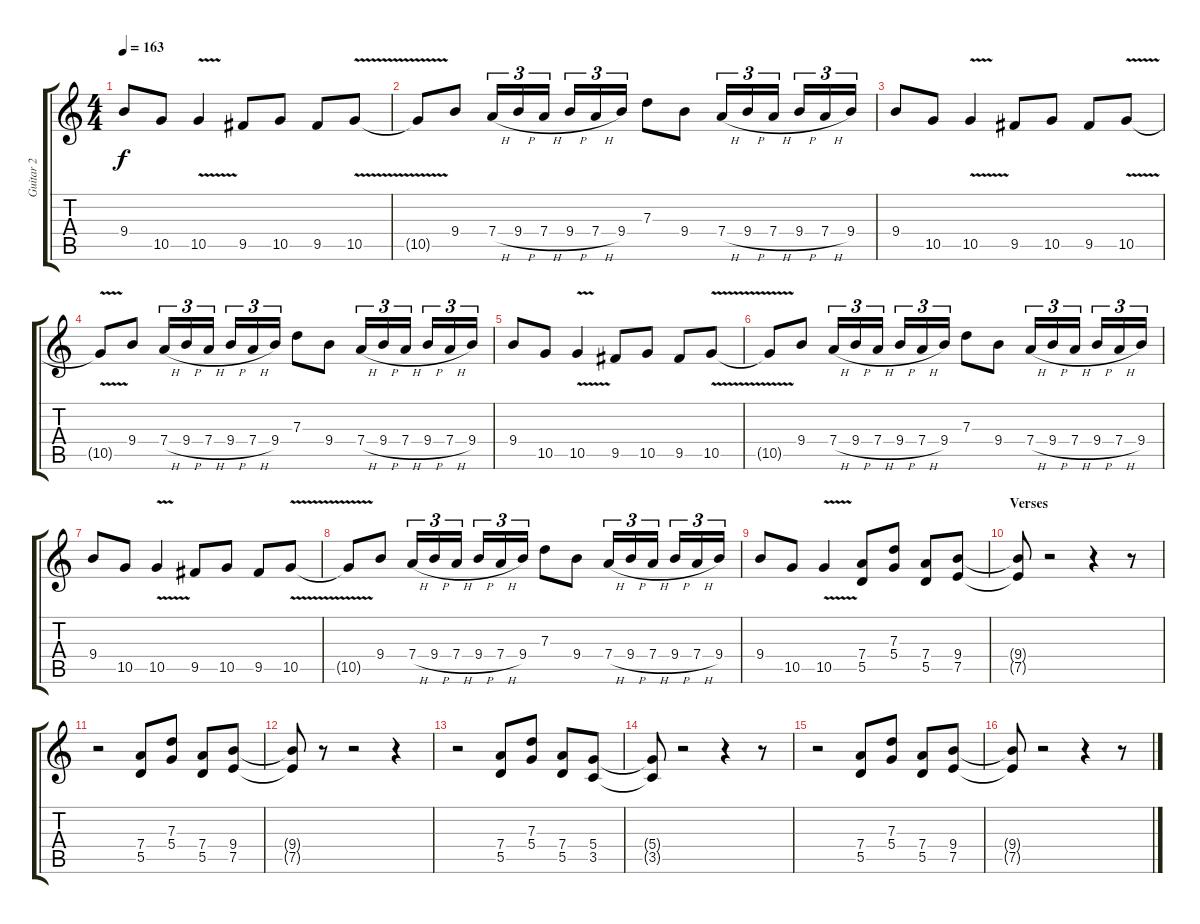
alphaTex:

\track ("Guitar 2" "Guitar 2") {instrument distortionguitar}
\staff {score tabs}
\tuning (E4 B3 G3 D3 A2 E2) {hide}
\ts (4 4)
\tempo 163
\clef g2
\ks c
9.4.8{dy f} 10.5.8 10.5{v}.4 9.5.8 10.5.8 9.5.8 10.5{v}.8 |
10.5{t}.8 9.4.8 7.4{h}.16{tu (3 2)} 9.4{h}.16{tu (3 2)} 7.4{h}.16{tu (3 2)} 9.4{h}.16{tu (3 2)} 7.4{h}.16{tu (3 2)} 9.4.16{tu (3 2)} 7.3.8 9.4.8 7.4{h}.16{tu (3 2)} 9.4{h}.16{tu (3 2)} 7.4{h}.16{tu (3 2)} 9.4{h}.16{tu (3 2)} 7.4{h}.16{tu (3 2)} 9.4.16{tu (3 2)} |
9.4.8 10.5.8 10.5{v}.4 9.5.8 10.5.8 9.5.8 10.5{v}.8 |
10.5{t}.8 9.4.8 7.4{h}.16{tu (3 2)} 9.4{h}.16{tu (3 2)} 7.4{h}.16{tu (3 2)} 9.4{h}.16{tu (3 2)} 7.4{h}.16{tu (3 2)} 9.4.16{tu (3 2)} 7.3.8 9.4.8 7.4{h}.16{tu (3 2)} 9.4{h}.16{tu (3 2)} 7.4{h}.16{tu (3 2)} 9.4{h}.16{tu (3 2)} 7.4{h}.16{tu (3 2)} 9.4.16{tu (3 2)} |
9.4.8 10.5.8 10.5{v}.4 9.5.8 10.5.8 9.5.8 10.5{v}.8 |
10.5{t}.8 9.4.8 7.4{h}.16{tu (3 2)} 9.4{h}.16{tu (3 2)} 7.4{h}.16{tu (3 2)} 9.4{h}.16{tu (3 2)} 7.4{h}.16{tu (3 2)} 9.4.16{tu (3 2)} 7.3.8 9.4.8 7.4{h}.16{tu (3 2)} 9.4{h}.16{tu (3 2)} 7.4{h}.16{tu (3 2)} 9.4{h}.16{tu (3 2)} 7.4{h}.16{tu (3 2)} 9.4.16{tu (3 2)} |
9.4.8 10.5.8 10.5{v}.4 9.5.8 10.5.8 9.5.8 10.5{v}.8 |
10.5{t}.8 9.4.8 7.4{h}.16{tu (3 2)} 9.4{h}.16{tu (3 2)} 7.4{h}.16{tu (3 2)} 9.4{h}.16{tu (3 2)} 7.4{h}.16{tu (3 2)} 9.4.16{tu (3 2)} 7.3.8 9.4.8 7.4{h}.16{tu (3 2)} 9.4{h}.16{tu (3 2)} 7.4{h}.16{tu (3 2)} 9.4{h}.16{tu (3 2)} 7.4{h}.16{tu (3 2)} 9.4.16{tu (3 2)} |
9.4.8 10.5.8 10.5{v}.4 (7.4 5.5).8 (7.3 5.4).8 (7.4 5.5).8 (9.4 7.5).8 |
\section ("" "Verses")
(9.4{t} 7.5{t}).8 r.2 r.4 r.8 |
r.2 (7.4 5.5).8 (7.3 5.4).8 (7.4 5.5).8 (9.4 7.5).8 |
(9.4{t} 7.5{t}).8 r.8 r.2 r.4 |
r.2 (7.4 5.5).8 (7.3 5.4).8 (7.4 5.5).8 (5.4 3.5).8 |
(5.4{t} 3.5{t}).8 r.2 r.4 r.8 |
r.2 (7.4 5.5).8 (7.3 5.4).8 (7.4 5.5).8 (9.4 7.5).8 |
(9.4{t} 7.5{t}).8 r.2 r.4 r.8
